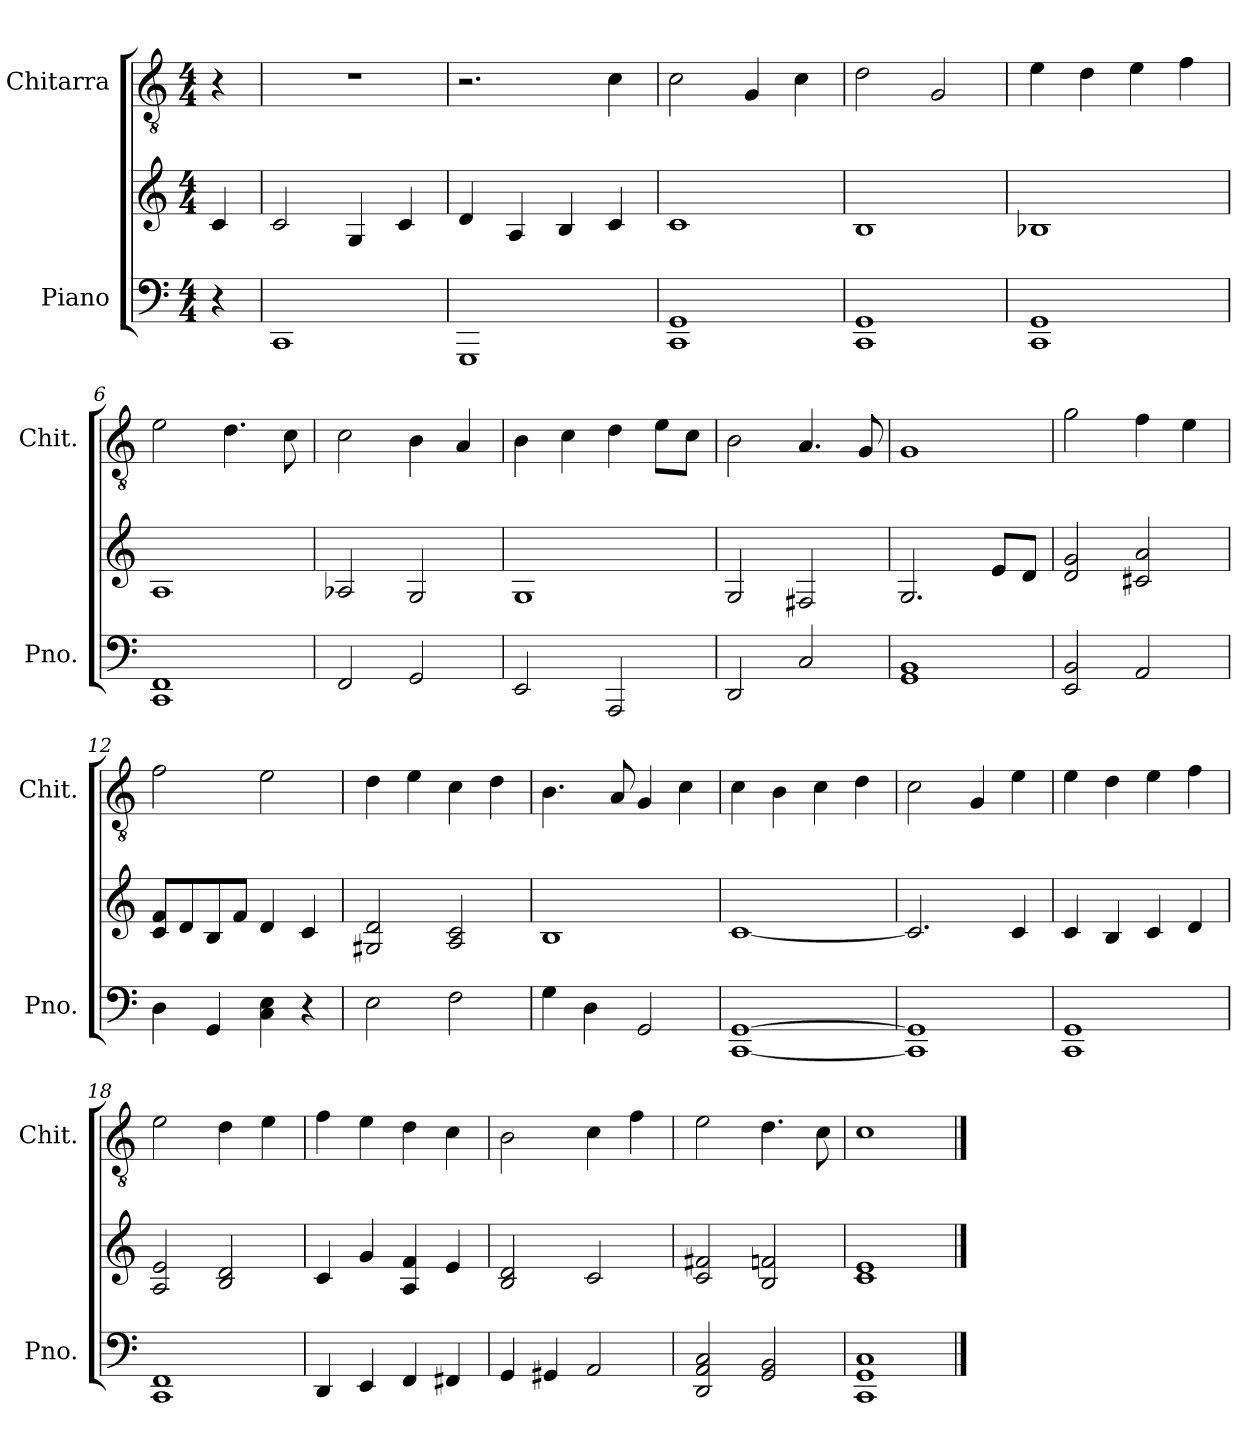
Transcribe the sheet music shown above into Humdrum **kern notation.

**kern	**kern	**kern
*part2	*part2	*part1
*staff3	*staff2	*staff1
*I"Piano	*	*I"Chitarra
*I'Pno.	*	*I'Chit.
*clefF4	*clefG2	*clefGv2
*k[]	*k[]	*k[]
*M4/4	*M4/4	*M4/4
*MM100	*MM100	*MM100
=	=	=
4r	4c/	4r
=1	=1	=1
1CC	2c/	1r
.	4G/	.
.	4c/	.
=2	=2	=2
1GGG	4d/	2.r
.	4A/	.
.	4B/	.
.	4c/	4c\
=3	=3	=3
1CC 1GG	1c	2c\
.	.	4G/
.	.	4c\
=4	=4	=4
1CC 1GG	1B	2d\
.	.	2G/
=5	=5	=5
1CC 1GG	1B-X	4e\
.	.	4d\
.	.	4e\
.	.	4f\
=6	=6	=6
1CC 1FF	1A	2e\
.	.	4.d\
.	.	8c\
=7	=7	=7
2FF/	2A-X/	2c\
2GG/	2G/	4B\
.	.	4A/
=8	=8	=8
2EE/	1G	4B\
.	.	4c\
2AAA/	.	4d\
.	.	8e\L
.	.	8c\J
=9	=9	=9
2DD/	2G/	2B\
2C/	2F#X/	4.A/
.	.	8G/
!!LO:LB:g=z
=10	=10	=10
1GG 1BB	2.G/	1G
.	8e/L	.
.	8d/J	.
=11	=11	=11
2EE/ 2BB/	2d/ 2g/	2g\
2AA/	2c#X/ 2a/	4f\
.	.	4e\
=12	=12	=12
4D\	8c/ 8f/L	2f\
.	8d/	.
4GG/	8B/	.
.	8f/J	.
4C\ 4E\	4d/	2e\
4r	4c/	.
=13	=13	=13
2E\	2G#X/ 2d/	4d\
.	.	4e\
2F\	2A/ 2c/	4c\
.	.	4d\
=14	=14	=14
4G\	1B	4.B\
4D\	.	.
.	.	8A/
2GG/	.	4G/
.	.	4c\
=15	=15	=15
[1CC [1GG	[1c	4c\
.	.	4B\
.	.	4c\
.	.	4d\
=16	=16	=16
1CC] 1GG]	2.c/]	2c\
.	.	4G/
.	4c/	4e\
=17	=17	=17
1CC 1GG	4c/	4e\
.	4B/	4d\
.	4c/	4e\
.	4d/	4f\
=18	=18	=18
1CC 1FF	2A/ 2e/	2e\
.	2B/ 2d/	4d\
.	.	4e\
!!LO:LB:g=z
=19	=19	=19
4DD/	4c/	4f\
4EE/	4g/	4e\
4FF/	4A/ 4f/	4d\
4FF#X/	4e/	4c\
=20	=20	=20
4GG/	2B/ 2d/	2B\
4GG#X/	.	.
2AA/	2c/	4c\
.	.	4f\
=21	=21	=21
2DD/ 2AA/ 2C/	2c/ 2f#X/	2e\
2GG/ 2BB/	2B/ 2fn/	4.d\
.	.	8c\
=22	=22	=22
1CC 1GG 1C	1c 1e	1c
==	==	==
*-	*-	*-
